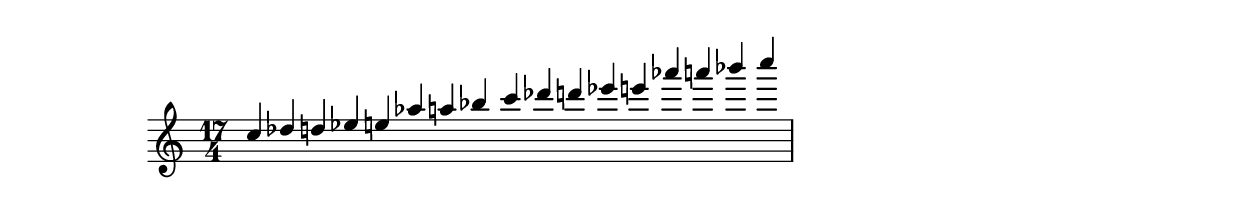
\version "2.18.2" \score { \new Staff << \new Voice { \set midiInstrument = #"piano" \voiceOne
 \key c \major \time 17/4
\override Voice.TextScript.font-size = #-4
 { c'' des'' d'' ees'' e'' aes'' a'' bes'' c''' des''' d''' ees''' e''' aes''' a''' bes''' c''''  } 
 } >> \layout { } \midi { \context { \Staff \remove "Staff_performer" }
\context { \Voice \consists "Staff_performer" } \tempo 2 = 60 } }
\paper{oddHeaderMarkup = ##f oddFooterMarkup = ##f}
